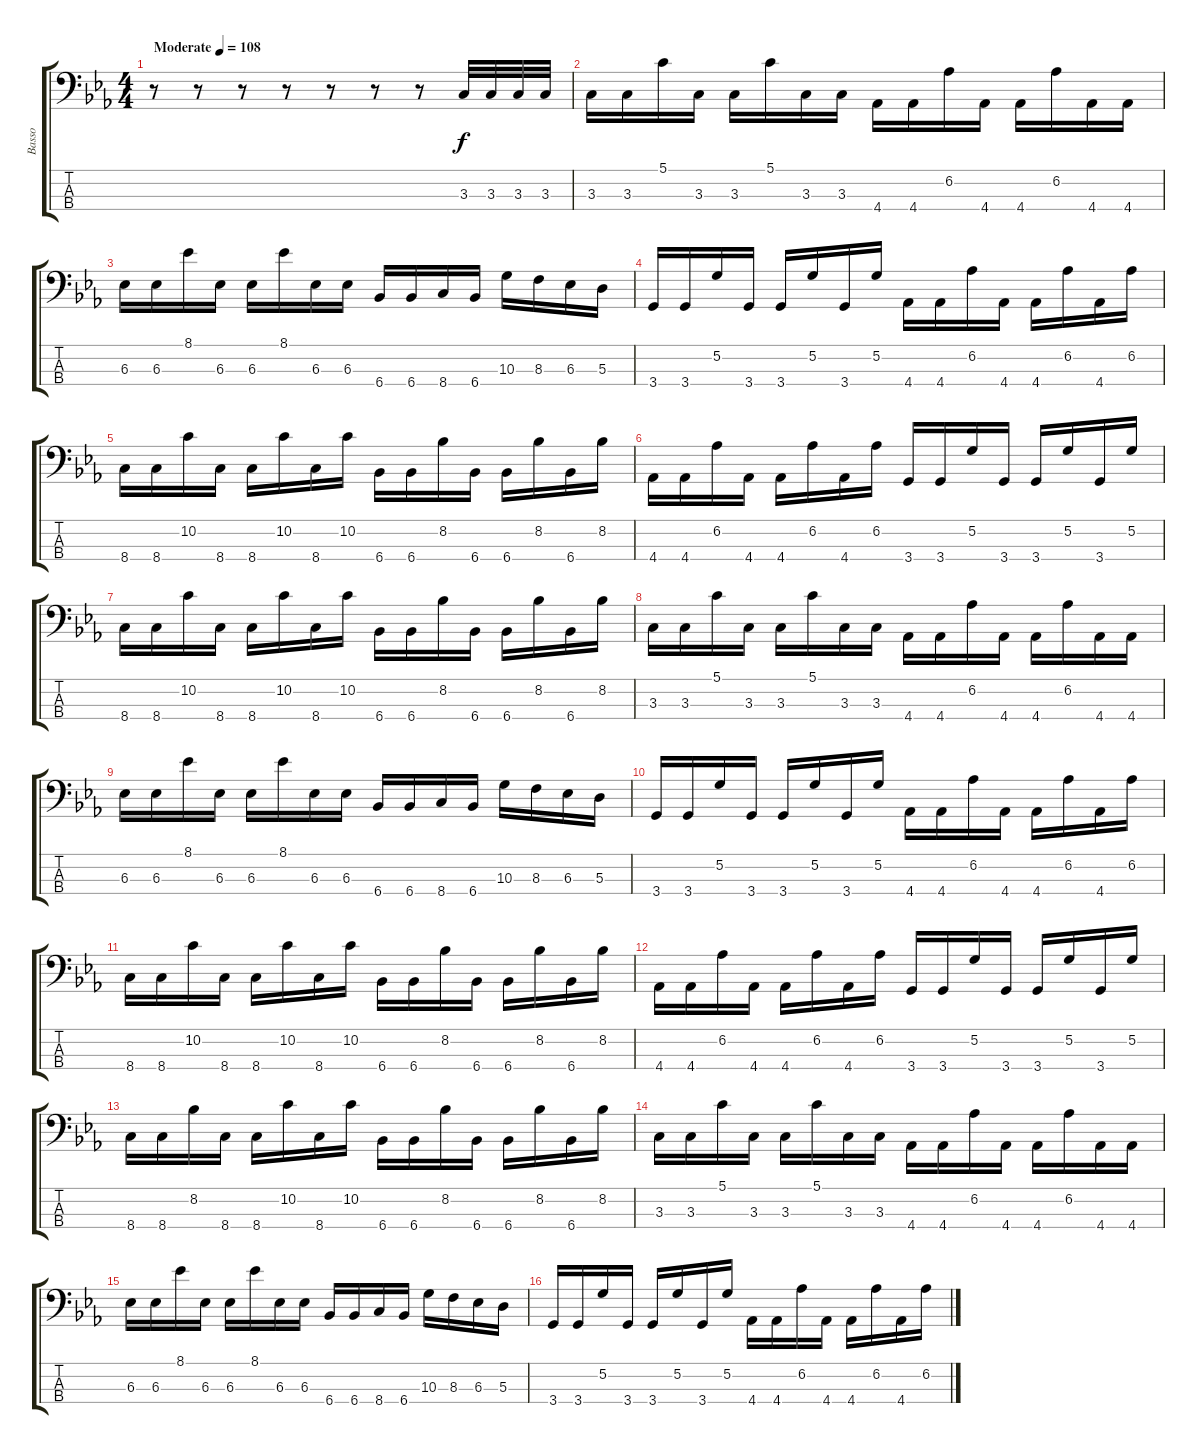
\track ("Basso" "Basso") {instrument synthbass1}
\staff {score tabs}
\tuning (G2 D2 A1 E1) {hide}
\ts (4 4)
\tempo (108 "Moderate")
\clef f4
\ks cminor
r.8{dy f instrument synthbass1} r.8 r.8 r.8 r.8 r.8 r.8 3.3.32 3.3.32 3.3.32 3.3.32 |
3.3.16 3.3.16 5.1.16 3.3.16 3.3.16 5.1.16 3.3.16 3.3.16 4.4.16 4.4.16 6.2.16 4.4.16 4.4.16 6.2.16 4.4.16 4.4.16 |
6.3.16 6.3.16 8.1.16 6.3.16 6.3.16 8.1.16 6.3.16 6.3.16 6.4.16 6.4.16 8.4.16 6.4.16 10.3.16 8.3.16 6.3.16 5.3.16 |
3.4.16 3.4.16 5.2.16 3.4.16 3.4.16 5.2.16 3.4.16 5.2.16 4.4.16 4.4.16 6.2.16 4.4.16 4.4.16 6.2.16 4.4.16 6.2.16 |
8.4.16 8.4.16 10.2.16 8.4.16 8.4.16 10.2.16 8.4.16 10.2.16 6.4.16 6.4.16 8.2.16 6.4.16 6.4.16 8.2.16 6.4.16 8.2.16 |
4.4.16 4.4.16 6.2.16 4.4.16 4.4.16 6.2.16 4.4.16 6.2.16 3.4.16 3.4.16 5.2.16 3.4.16 3.4.16 5.2.16 3.4.16 5.2.16 |
8.4.16 8.4.16 10.2.16 8.4.16 8.4.16 10.2.16 8.4.16 10.2.16 6.4.16 6.4.16 8.2.16 6.4.16 6.4.16 8.2.16 6.4.16 8.2.16 |
3.3.16 3.3.16 5.1.16 3.3.16 3.3.16 5.1.16 3.3.16 3.3.16 4.4.16 4.4.16 6.2.16 4.4.16 4.4.16 6.2.16 4.4.16 4.4.16 |
6.3.16 6.3.16 8.1.16 6.3.16 6.3.16 8.1.16 6.3.16 6.3.16 6.4.16 6.4.16 8.4.16 6.4.16 10.3.16 8.3.16 6.3.16 5.3.16 |
3.4.16 3.4.16 5.2.16 3.4.16 3.4.16 5.2.16 3.4.16 5.2.16 4.4.16 4.4.16 6.2.16 4.4.16 4.4.16 6.2.16 4.4.16 6.2.16 |
8.4.16 8.4.16 10.2.16 8.4.16 8.4.16 10.2.16 8.4.16 10.2.16 6.4.16 6.4.16 8.2.16 6.4.16 6.4.16 8.2.16 6.4.16 8.2.16 |
4.4.16 4.4.16 6.2.16 4.4.16 4.4.16 6.2.16 4.4.16 6.2.16 3.4.16 3.4.16 5.2.16 3.4.16 3.4.16 5.2.16 3.4.16 5.2.16 |
8.4.16 8.4.16 8.2.16 8.4.16 8.4.16 10.2.16 8.4.16 10.2.16 6.4.16 6.4.16 8.2.16 6.4.16 6.4.16 8.2.16 6.4.16 8.2.16 |
3.3.16 3.3.16 5.1.16 3.3.16 3.3.16 5.1.16 3.3.16 3.3.16 4.4.16 4.4.16 6.2.16 4.4.16 4.4.16 6.2.16 4.4.16 4.4.16 |
6.3.16 6.3.16 8.1.16 6.3.16 6.3.16 8.1.16 6.3.16 6.3.16 6.4.16 6.4.16 8.4.16 6.4.16 10.3.16 8.3.16 6.3.16 5.3.16 |
3.4.16 3.4.16 5.2.16 3.4.16 3.4.16 5.2.16 3.4.16 5.2.16 4.4.16 4.4.16 6.2.16 4.4.16 4.4.16 6.2.16 4.4.16 6.2.16
